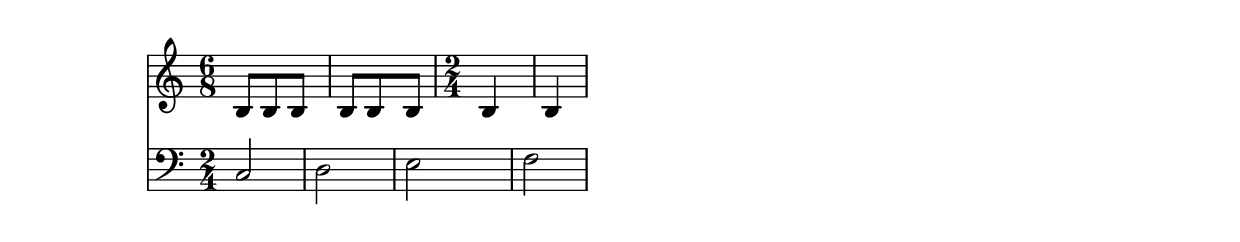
%% Do not edit this file; it is auto-generated from input/new
%% This file is in the public domain.
\version "2.11.57"
\header {
  texidoces = "
La propiedad @code{measureLength}, junto con
@code{measurePosition}, determina cuándo es necesario dibujar una
línea divisoria.  Sin embargo, al utilizar
@code{\scaleDurations}, el escalado proporcional de las
duraciones hace difícil introducir cambios de compás.  En este
caso se debe establecer manualmente el valor de
@code{measureLength} utilizando la función @code{ly:make-moment}.
El segundo argumento debe ser el mismo que el segundo argumento de
@code{\scaleDurations}.

"
  doctitlees = "Modificar el compás dentro de una sección polimétrica utilizando @code{\scaleDurations}"

  lsrtags = "rhythms,contexts-and-engravers"
  texidoc = "The @code{measureLength} property, together with
@code{measurePosition}, determines when a bar line is needed.  However,
when using @code{\\scaleDurations}, the scaling of durations makes it
difficult to change time signatures.  In this case, @code{measureLength}
should be set manually, using the @code{ly:make-moment} callback.  The
second argument must be the same as the second argument of
@code{\\scaleDurations}."
  doctitle = "Changing time signatures inside a polymetric section using @code{\\scaleDurations}"
} % begin verbatim

\layout {
  \context {
    \Score
    \remove "Timing_translator"
    \remove "Default_bar_line_engraver"
  }
  \context {
    \Staff
    \consists "Timing_translator"
    \consists "Default_bar_line_engraver"
  }
}

<<
  \new Staff {
    \scaleDurations #'(8 . 5) {
      \time 6/8
      \set Timing.measureLength = #(ly:make-moment 3 5)
      b8 b b b b b
      \time 2/4
      \set Timing.measureLength = #(ly:make-moment 2 5)
      b4 b
    }
  }
  \new Staff {
    \clef bass
    \time 2/4
    c2 d e f
  }
>>
